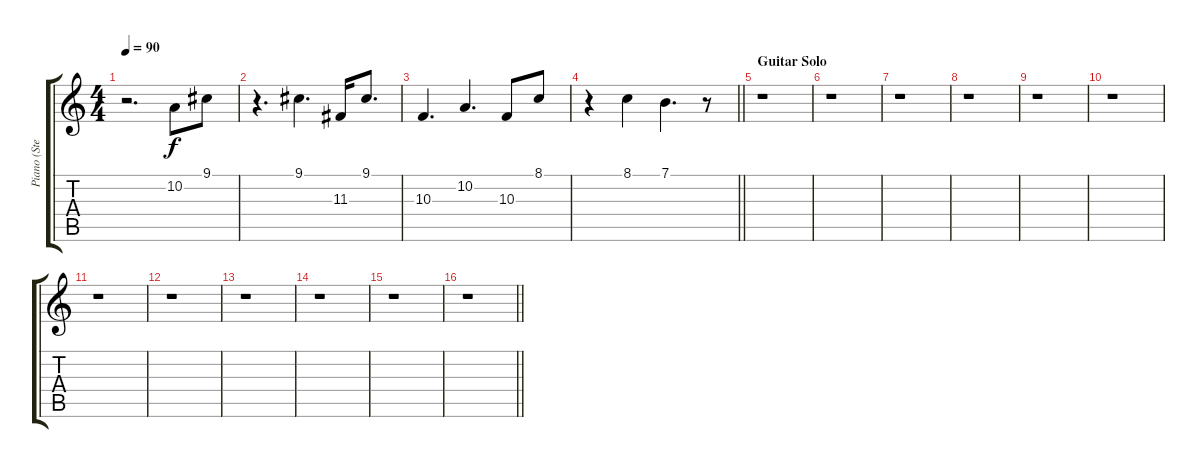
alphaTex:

\track ("Piano (Steven Wilson)" "Piano (Ste") {instrument acousticgrandpiano}
\staff {score tabs}
\tuning (E4 B3 G3 D3 A2 E2) {hide}
\ts (4 4)
\tempo 90
\clef g2
\ks c
r.2{d dy f} 10.2.8 9.1.8 |
r.4{d} 9.1.4{d} 11.3.16 9.1.8{d} |
10.3.4{d} 10.2.4{d} 10.3.8 8.1.8 |
\barLineRight lightlight
r.4 8.1.4 7.1.4{d} r.8 |
\section ("" "Guitar Solo")
r.1 |
r.1 |
r.1 |
r.1 |
r.1 |
r.1 |
r.1 |
r.1 |
r.1 |
r.1 |
r.1 |
\barLineRight lightlight
r.1
